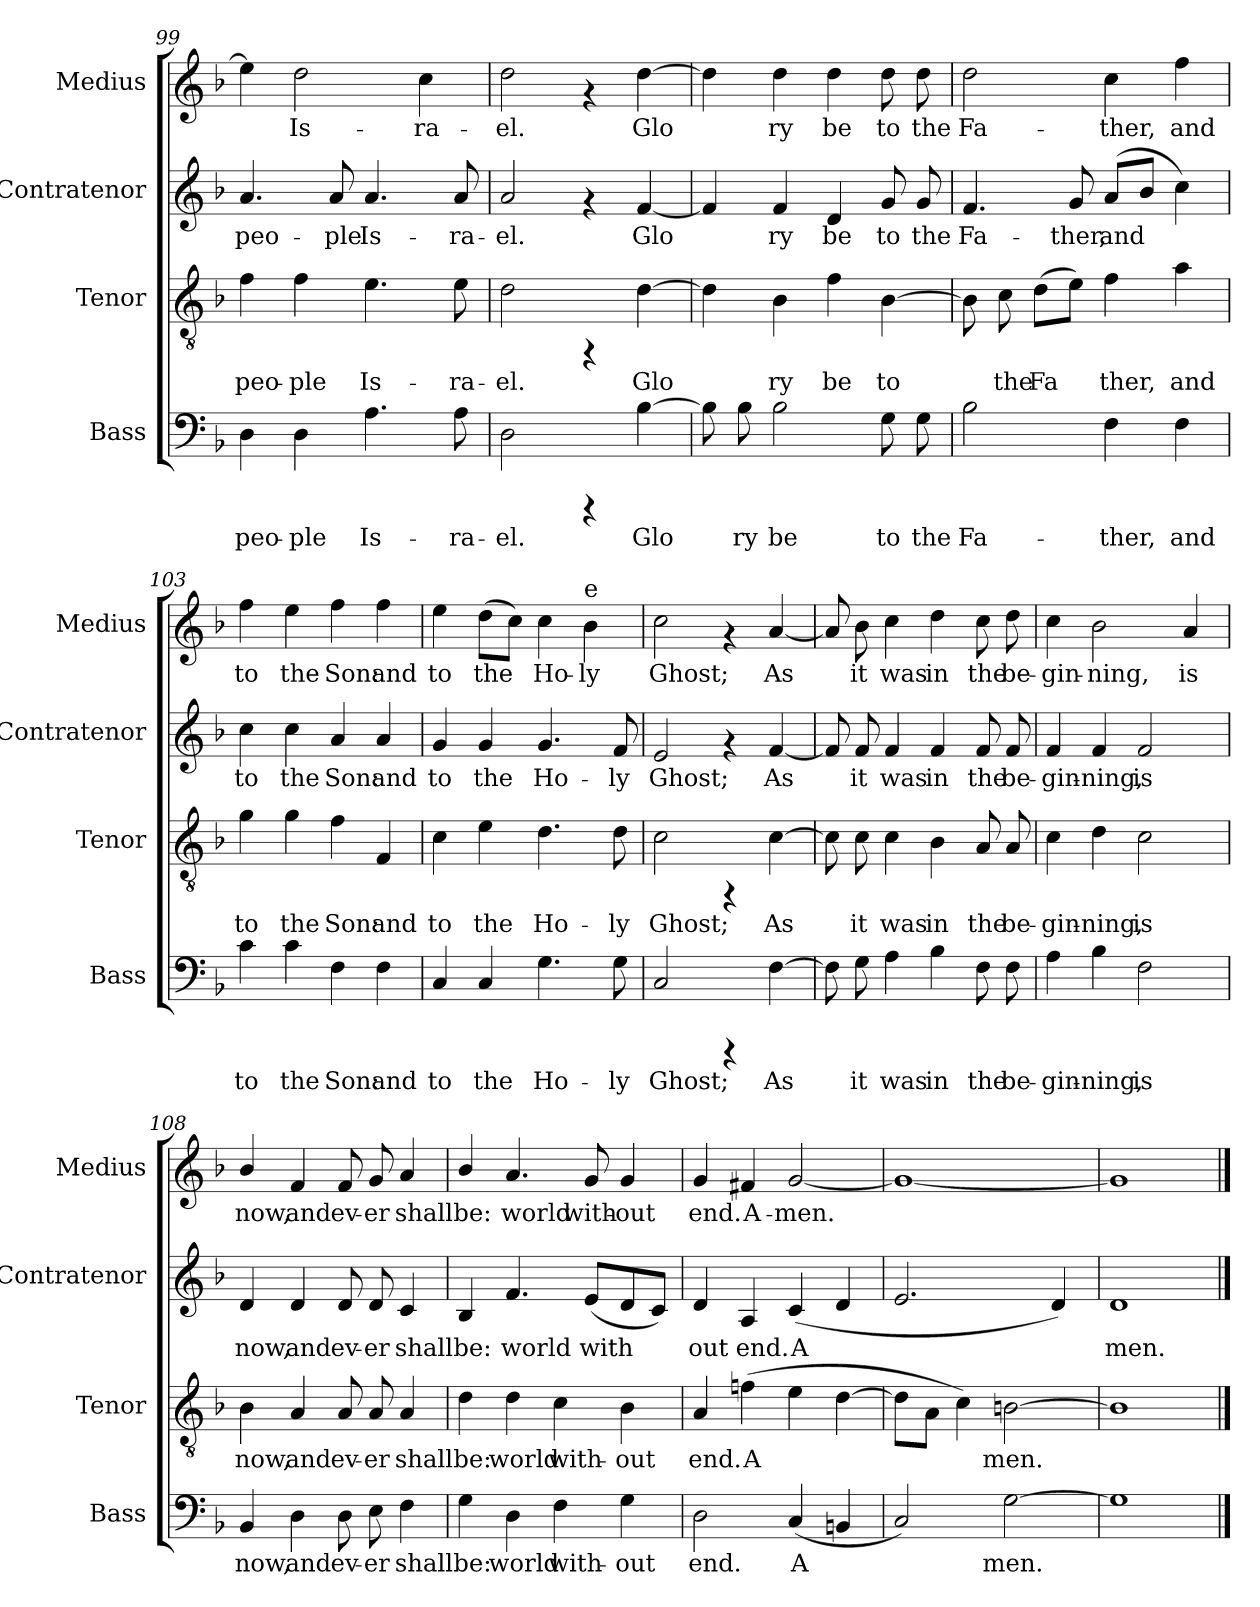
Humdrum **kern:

**kern	**text	**kern	**text	**kern	**text	**kern	**text
*part4	*part4	*part3	*part3	*part2	*part2	*part1	*part1
*staff4	*staff4	*staff3	*staff3	*staff2	*staff2	*staff1	*staff1
*I"Bass	*	*I"Tenor	*	*I"Contratenor	*	*I"Medius	*
*I'Bass	*	*I'Tenor	*	*I'Contratenor	*	*I'Medius	*
!!LO:PB:g=z
*clefF4	*	*clefGv2	*	*clefG2	*	*clefG2	*
*k[b-]	*	*k[b-]	*	*k[b-]	*	*k[b-]	*
*F:	*	*F:	*	*F:	*	*F:	*
=99	=99	=99	=99	=99	=99	=99	=99
!	!LO:LY:b:cj	!	!LO:LY:b:cj	!	!LO:LY:b:cj	!	!LO:LY:b:cj
4D\	peo-	4f\	peo-	4.a/	peo-	4ee\]	.
!	!LO:LY:b:cj	!	!LO:LY:b:cj	!	!	!	!LO:LY:b:cj
4D\	-ple	4f\	-ple	.	.	2dd\	Is-
!	!	!	!	!	!LO:LY:b:cj	!	!
.	.	.	.	8a/	-ple	.	.
!	!LO:LY:b:cj	!	!LO:LY:b:cj	!	!LO:LY:b:cj	!	!
4.A\	Is-	4.e\	Is-	4.a/	Is-	.	.
!	!	!	!	!	!	!	!LO:LY:b:cj
.	.	.	.	.	.	4cc\	-ra-
!	!LO:LY:b:cj	!	!LO:LY:b:cj	!	!LO:LY:b:cj	!	!
8A\	-ra-	8e\	-ra-	8a/	-ra-	.	.
=100	=100	=100	=100	=100	=100	=100	=100
!	!LO:LY:b:cj	!	!LO:LY:b:cj	!	!LO:LY:b:cj	!	!LO:LY:b:cj
2D\	-el.	2d\	-el.	2a/	-el.	2dd\	-el.
4rCCC	.	4rFF	.	4rf	.	4rf	.
!	!LO:LY:b:cj	!	!LO:LY:b:cj	!	!LO:LY:b:cj	!	!LO:LY:b:cj
[>4B-\	Glo-	[>4d\	Glo-	[<4f/	Glo-	[>4dd\	Glo-
=101	=101	=101	=101	=101	=101	=101	=101
!	!LO:LY:b:cj	!	!LO:LY:b:cj	!	!LO:LY:b:cj	!	!LO:LY:b:cj
8B-\]	--	4d\]	--	4f/]	--	4dd\]	--
!	!LO:LY:b:cj	!	!	!	!	!	!
8B-\	-ry	.	.	.	.	.	.
!	!LO:LY:b:cj	!	!LO:LY:b:cj	!	!LO:LY:b:cj	!	!LO:LY:b:cj
2B-\	be	4B-\	-ry	4f/	-ry	4dd\	-ry
!	!	!	!LO:LY:b:cj	!	!LO:LY:b:cj	!	!LO:LY:b:cj
.	.	4f\	be	4d/	be	4dd\	be
!	!LO:LY:b:cj	!	!LO:LY:b:cj	!	!LO:LY:b:cj	!	!LO:LY:b:cj
8G\	to	[>4B-\	to	8g/	to	8dd\	to
!	!LO:LY:b:cj	!	!	!	!LO:LY:b:cj	!	!LO:LY:b:cj
8G\	the	.	.	8g/	the	8dd\	the
=102	=102	=102	=102	=102	=102	=102	=102
!	!LO:LY:b:cj	!	!LO:LY:b:cj	!	!LO:LY:b:cj	!	!LO:LY:b:cj
2B-\	Fa-	8B-\]	.	4.f/	Fa-	2dd\	Fa-
!	!	!	!LO:LY:b:cj	!	!	!	!
.	.	8c\	the	.	.	.	.
!	!	!	!LO:LY:b:cj	!	!	!	!
.	.	(>8d\L	Fa-	.	.	.	.
!	!	!	!LO:LY:b:cj	!	!LO:LY:b:cj	!	!
.	.	8e\J)	--	8g/	-ther,	.	.
!	!LO:LY:b:cj	!	!LO:LY:b:cj	!	!LO:LY:b:cj	!	!LO:LY:b:cj
4F\	-ther,	4f\	-ther,	(<8a/L	and	4cc\	-ther,
!	!	!	!	!	!LO:LY:b:cj	!	!
.	.	.	.	8b-/J	.	.	.
!	!LO:LY:b:cj	!	!LO:LY:b:cj	!	!LO:LY:b:cj	!	!LO:LY:b:cj
4F\	and	4a\	and	4cc\)	.	4ff\	and
=103	=103	=103	=103	=103	=103	=103	=103
!	!LO:LY:b:cj	!	!LO:LY:b:cj	!	!LO:LY:b:cj	!	!LO:LY:b:cj
4c\	to	4g\	to	4cc\	to	4ff\	to
!	!LO:LY:b:cj	!	!LO:LY:b:cj	!	!LO:LY:b:cj	!	!LO:LY:b:cj
4c\	the	4g\	the	4cc\	the	4ee\	the
!	!LO:LY:b:cj	!	!LO:LY:b:cj	!	!LO:LY:b:cj	!	!LO:LY:b:cj
4F\	Son:	4f\	Son:	4a/	Son:	4ff\	Son:
!	!LO:LY:b:cj	!	!LO:LY:b:cj	!	!LO:LY:b:cj	!	!LO:LY:b:cj
4F\	and	4F/	and	4a/	and	4ff\	and
!!LO:LB:g=z
=104	=104	=104	=104	=104	=104	=104	=104
!	!LO:LY:b:cj	!	!LO:LY:b:cj	!	!LO:LY:b:cj	!	!LO:LY:b:cj
4C/	to	4c\	to	4g/	to	4ee\	to
!	!LO:LY:b:cj	!	!LO:LY:b:cj	!	!LO:LY:b:cj	!	!LO:LY:b:cj
4C/	the	4e\	the	4g/	the	(>8dd\L	the
!	!	!	!	!	!	!	!LO:LY:b:cj
.	.	.	.	.	.	8cc\J)	.
!	!LO:LY:b:cj	!	!LO:LY:b:cj	!	!LO:LY:b:cj	!	!LO:LY:b:cj
4.G\	Ho-	4.d\	Ho-	4.g/	Ho-	4cc\	Ho-
!	!	!	!	!	!	!LO:TX:a:t=e	!
!	!	!	!	!	!	!	!LO:LY:b:cj
.	.	.	.	.	.	4b-\	-ly
!	!LO:LY:b:cj	!	!LO:LY:b:cj	!	!LO:LY:b:cj	!	!
8G\	-ly	8d\	-ly	8f/	-ly	.	.
=105	=105	=105	=105	=105	=105	=105	=105
!	!LO:LY:b:cj	!	!LO:LY:b:cj	!	!LO:LY:b:cj	!	!LO:LY:b:cj
2C/	Ghost;	2c\	Ghost;	2e/	Ghost;	2cc\	Ghost;
4rCCC	.	4rFF	.	4rf	.	4rf	.
!	!LO:LY:b:cj	!	!LO:LY:b:cj	!	!LO:LY:b:cj	!	!LO:LY:b:cj
[>4F\	As	[>4c\	As	[<4f/	As	[<4a/	As
=106	=106	=106	=106	=106	=106	=106	=106
!	!LO:LY:b:cj	!	!LO:LY:b:cj	!	!LO:LY:b:cj	!	!LO:LY:b:cj
8F\]	.	8c\]	.	8f/]	.	8a/]	.
!	!LO:LY:b:cj	!	!LO:LY:b:cj	!	!LO:LY:b:cj	!	!LO:LY:b:cj
8G\	it	8c\	it	8f/	it	8b-\	it
!	!LO:LY:b:cj	!	!LO:LY:b:cj	!	!LO:LY:b:cj	!	!LO:LY:b:cj
4A\	was	4c\	was	4f/	was	4cc\	was
!	!LO:LY:b:cj	!	!LO:LY:b:cj	!	!LO:LY:b:cj	!	!LO:LY:b:cj
4B-\	in	4B-\	in	4f/	in	4dd\	in
!	!LO:LY:b:cj	!	!LO:LY:b:cj	!	!LO:LY:b:cj	!	!LO:LY:b:cj
8F\	the	8A/	the	8f/	the	8cc\	the
!	!LO:LY:b:cj	!	!LO:LY:b:cj	!	!LO:LY:b:cj	!	!LO:LY:b:cj
8F\	be-	8A/	be-	8f/	be-	8dd\	be-
=107	=107	=107	=107	=107	=107	=107	=107
!	!LO:LY:b:cj	!	!LO:LY:b:cj	!	!LO:LY:b:cj	!	!LO:LY:b:cj
4A\	-gin-	4c\	-gin-	4f/	-gin-	4cc\	-gin-
!	!LO:LY:b:cj	!	!LO:LY:b:cj	!	!LO:LY:b:cj	!	!LO:LY:b:cj
4B-\	-ning,	4d\	-ning,	4f/	-ning,	2b-\	-ning,
!	!LO:LY:b:cj	!	!LO:LY:b:cj	!	!LO:LY:b:cj	!	!
2F\	is	2c\	is	2f/	is	.	.
!	!	!	!	!	!	!	!LO:LY:b:cj
.	.	.	.	.	.	4a/	is
!!LO:PB:g=z
=108	=108	=108	=108	=108	=108	=108	=108
!	!LO:LY:b:cj	!	!LO:LY:b:cj	!	!LO:LY:b:cj	!	!LO:LY:b:cj
4BB-/	now,	4B-\	now,	4d/	now,	4b-/	now,
!	!LO:LY:b:cj	!	!LO:LY:b:cj	!	!LO:LY:b:cj	!	!LO:LY:b:cj
4D\	and	4A/	and	4d/	and	4f/	and
!	!LO:LY:b:cj	!	!LO:LY:b:cj	!	!LO:LY:b:cj	!	!LO:LY:b:cj
8D\	ev-	8A/	ev-	8d/	ev-	8f/	ev-
!	!LO:LY:b:cj	!	!LO:LY:b:cj	!	!LO:LY:b:cj	!	!LO:LY:b:cj
8E\	-er	8A/	-er	8d/	-er	8g/	-er
!	!LO:LY:b:cj	!	!LO:LY:b:cj	!	!LO:LY:b:cj	!	!LO:LY:b:cj
4F\	shall	4A/	shall	4c/	shall	4a/	shall
=109	=109	=109	=109	=109	=109	=109	=109
!	!LO:LY:b:cj	!	!LO:LY:b:cj	!	!LO:LY:b:cj	!	!LO:LY:b:cj
4G\	be:	4d\	be:	4B-/	be:	4b-/	be:
!	!LO:LY:b:cj	!	!LO:LY:b:cj	!	!LO:LY:b:cj	!	!LO:LY:b:cj
4D\	world	4d\	world	4.f/	world	4.a/	world
!	!LO:LY:b:cj	!	!LO:LY:b:cj	!	!	!	!
4F\	with-	4c\	with-	.	.	.	.
!	!	!	!	!	!LO:LY:b:cj	!	!LO:LY:b:cj
.	.	.	.	(<8e/L	with-	8g/	with-
!	!LO:LY:b:cj	!	!LO:LY:b:cj	!	!LO:LY:b:cj	!	!LO:LY:b:cj
4G\	-out	4B-\	-out	8d/	--	4g/	-out
!	!	!	!	!	!LO:LY:b:cj	!	!
.	.	.	.	8c/J)	--	.	.
=110	=110	=110	=110	=110	=110	=110	=110
!	!LO:LY:b:cj	!	!LO:LY:b:cj	!	!LO:LY:b:cj	!	!LO:LY:b:cj
2D\	end.	4A/	end.	4d/	-out	4g/	end.
!	!	!	!LO:LY:b:cj	!	!LO:LY:b:cj	!	!LO:LY:b:cj
.	.	(>4fn\	A-	4A/	end.	4f#X/	A-
!	!LO:LY:b:cj	!	!LO:LY:b:cj	!	!LO:LY:b:cj	!	!LO:LY:b:cj
(<4C/	A-	4e\	--	(<4c/	A-	[<2g/	-men.
!	!LO:LY:b:cj	!	!LO:LY:b:cj	!	!LO:LY:b:cj	!	!
4BBn/	--	[>4d\	--	4d/	--	.	.
=111	=111	=111	=111	=111	=111	=111	=111
!	!LO:LY:b:cj	!	!LO:LY:b:cj	!	!LO:LY:b:cj	!	!LO:LY:b:cj
2C/)	--	8d\L]	--	2.e/	--	1g_<	.
!	!	!	!LO:LY:b:cj	!	!	!	!
.	.	8A\J	--	.	.	.	.
!	!	!	!LO:LY:b:cj	!	!	!	!
.	.	4c\)	--	.	.	.	.
!	!LO:LY:b:cj	!	!LO:LY:b:cj	!	!	!	!
[>2G\	-men.	[>2Bn\	-men.	.	.	.	.
!	!	!	!	!	!LO:LY:b:cj	!	!
.	.	.	.	4d/)	--	.	.
=112	=112	=112	=112	=112	=112	=112	=112
!	!LO:LY:b:cj	!	!LO:LY:b:cj	!	!LO:LY:b:cj	!	!LO:LY:b:cj
1G]	.	1B]	.	1d	-men.	1g]	.
==	==	==	==	==	==	==	==
*-	*-	*-	*-	*-	*-	*-	*-
